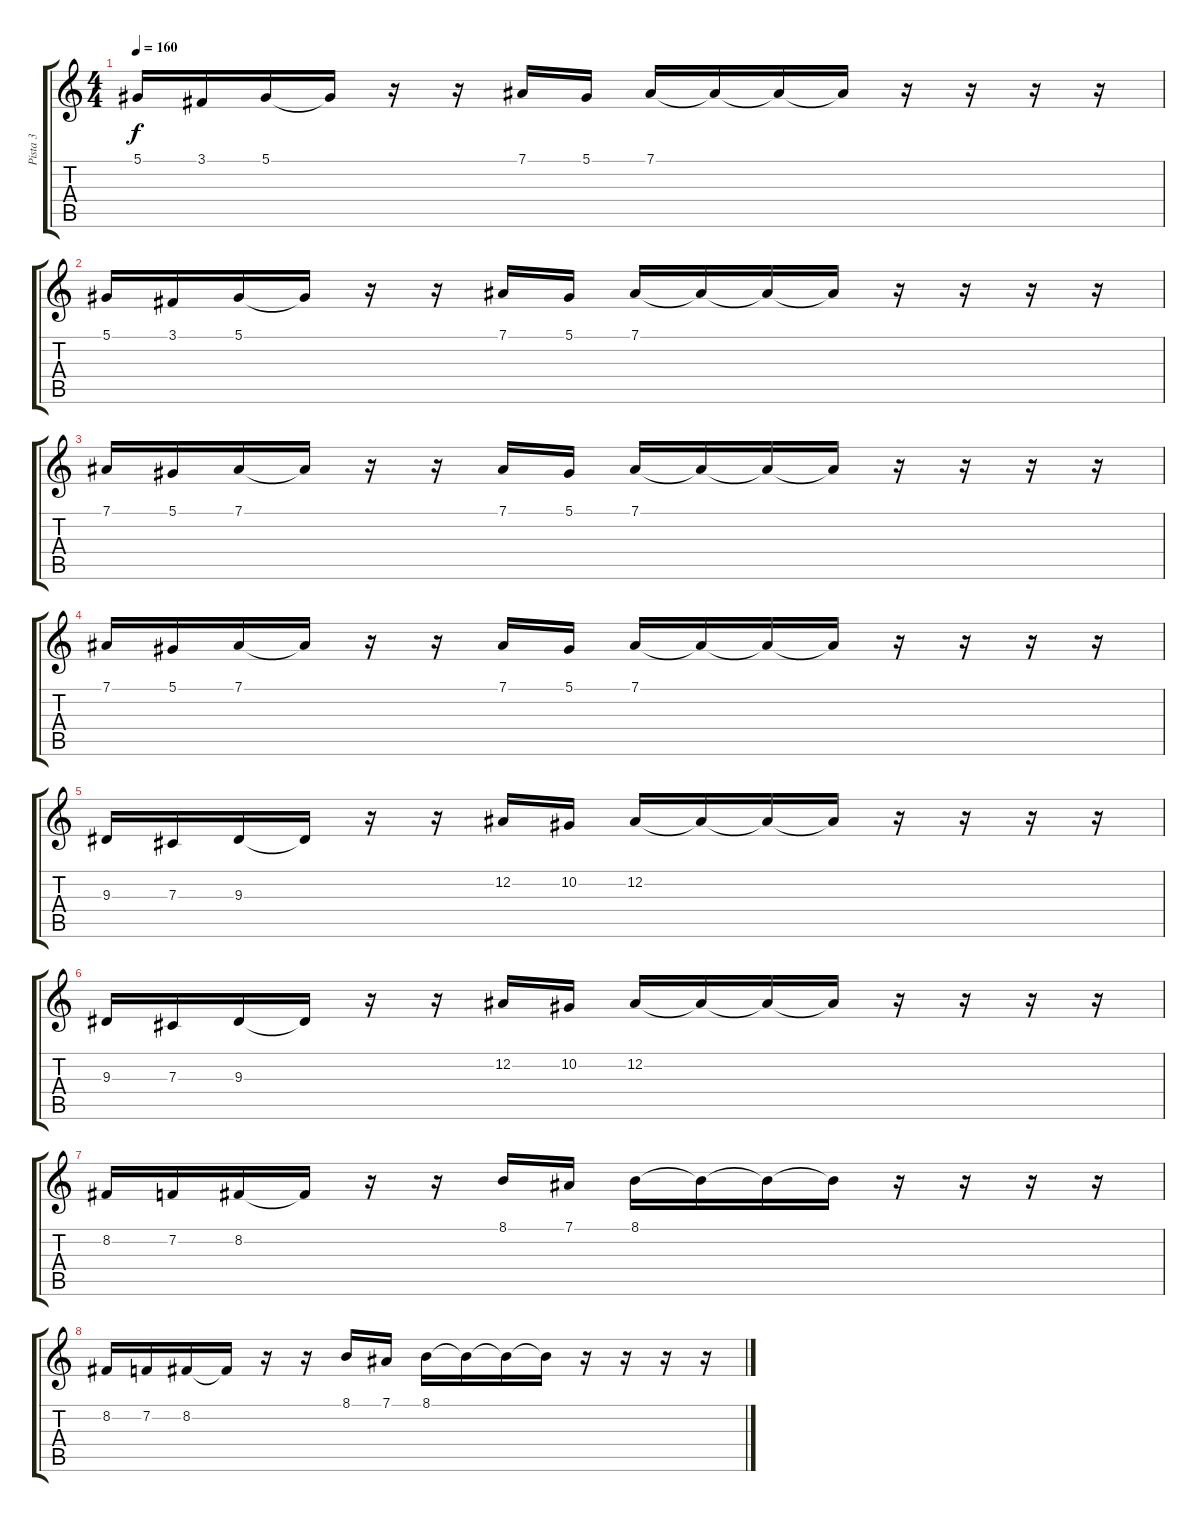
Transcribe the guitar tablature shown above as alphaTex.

\track ("Pista 3" "Pista 3") {instrument stringensemble1}
\staff {score tabs}
\tuning (Eb4 Bb3 Gb3 Db3 Ab2 Eb2) {hide}
\ts (4 4)
\tempo 160
\clef g2
\ks c
5.1.16{dy f} 3.1.16 5.1.16 5.1{t}.16 r.16 r.16 7.1.16 5.1.16 7.1.16 7.1{t}.16 7.1{t}.16 7.1{t}.16 r.16 r.16 r.16 r.16 |
5.1.16 3.1.16 5.1.16 5.1{t}.16 r.16 r.16 7.1.16 5.1.16 7.1.16 7.1{t}.16 7.1{t}.16 7.1{t}.16 r.16 r.16 r.16 r.16 |
7.1.16 5.1.16 7.1.16 7.1{t}.16 r.16 r.16 7.1.16 5.1.16 7.1.16 7.1{t}.16 7.1{t}.16 7.1{t}.16 r.16 r.16 r.16 r.16 |
7.1.16 5.1.16 7.1.16 7.1{t}.16 r.16 r.16 7.1.16 5.1.16 7.1.16 7.1{t}.16 7.1{t}.16 7.1{t}.16 r.16 r.16 r.16 r.16 |
9.3.16 7.3.16 9.3.16 9.3{t}.16 r.16 r.16 12.2.16 10.2.16 12.2.16 12.2{t}.16 12.2{t}.16 12.2{t}.16 r.16 r.16 r.16 r.16 |
9.3.16 7.3.16 9.3.16 9.3{t}.16 r.16 r.16 12.2.16 10.2.16 12.2.16 12.2{t}.16 12.2{t}.16 12.2{t}.16 r.16 r.16 r.16 r.16 |
8.2.16 7.2.16 8.2.16 8.2{t}.16 r.16 r.16 8.1.16 7.1.16 8.1.16 8.1{t}.16 8.1{t}.16 8.1{t}.16 r.16 r.16 r.16 r.16 |
8.2.16 7.2.16 8.2.16 8.2{t}.16 r.16 r.16 8.1.16 7.1.16 8.1.16 8.1{t}.16 8.1{t}.16 8.1{t}.16 r.16 r.16 r.16 r.16
